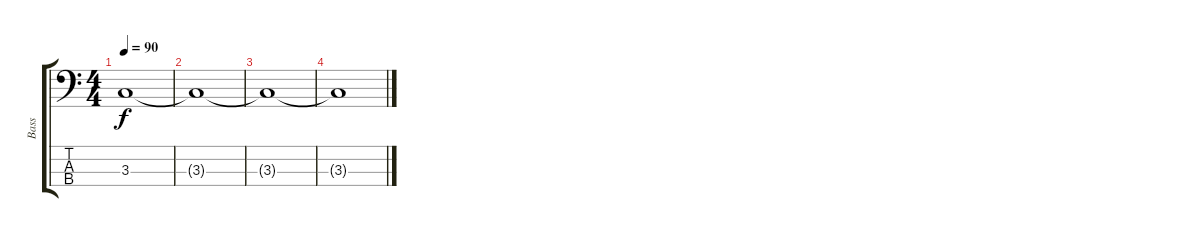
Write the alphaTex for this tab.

\track ("Bass" "Bass") {instrument acousticbass}
\staff {score tabs}
\tuning (G2 D2 A1 E1) {hide}
\ts (4 4)
\tempo 90
\clef f4
\ks c
3.3{t}.1{dy f} |
3.3{t}.1 |
3.3{t}.1 |
3.3{t}.1
